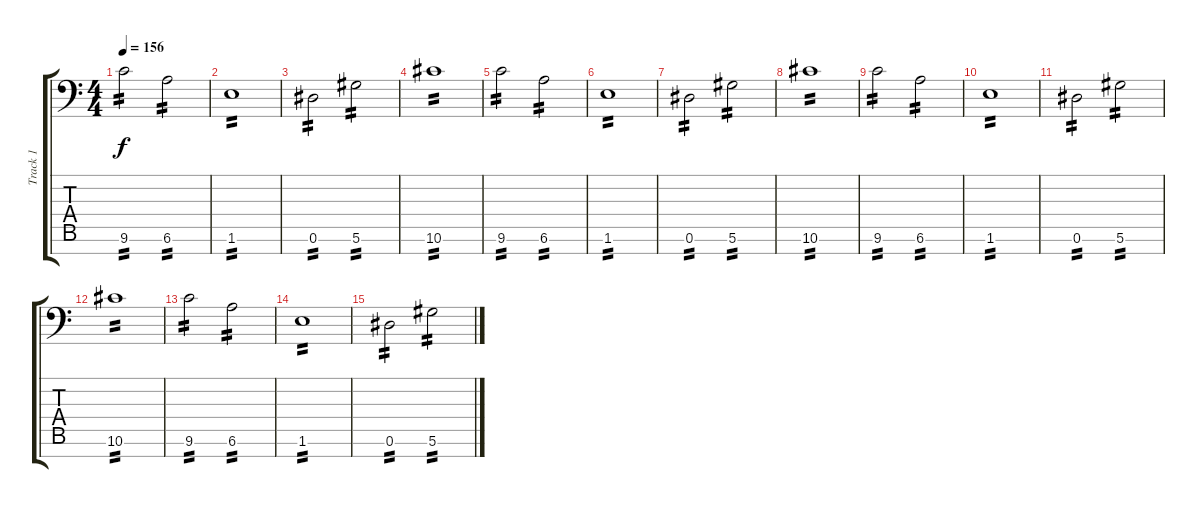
\track ("Track 1" "Track 1") {instrument distortionguitar}
\staff {score tabs}
\tuning (Eb4 Bb3 Gb3 Db3 Ab2 Eb2 Ab1) {hide}
\ts (4 4)
\tempo 156
\clef f4
\ks c
9.6.2{tp 2 dy f} 6.6.2{tp 2} |
1.6.1{tp 2} |
0.6.2{tp 2} 5.6.2{tp 2} |
10.6.1{tp 2 volume 11} |
9.6.2{tp 2} 6.6.2{tp 2} |
1.6.1{tp 2} |
0.6.2{tp 2} 5.6.2{tp 2} |
10.6.1{tp 2 volume 8} |
9.6.2{tp 2} 6.6.2{tp 2} |
1.6.1{tp 2} |
0.6.2{tp 2} 5.6.2{tp 2} |
10.6.1{tp 2 volume 4} |
9.6.2{tp 2} 6.6.2{tp 2} |
1.6.1{tp 2} |
0.6.2{tp 2} 5.6.2{tp 2}
